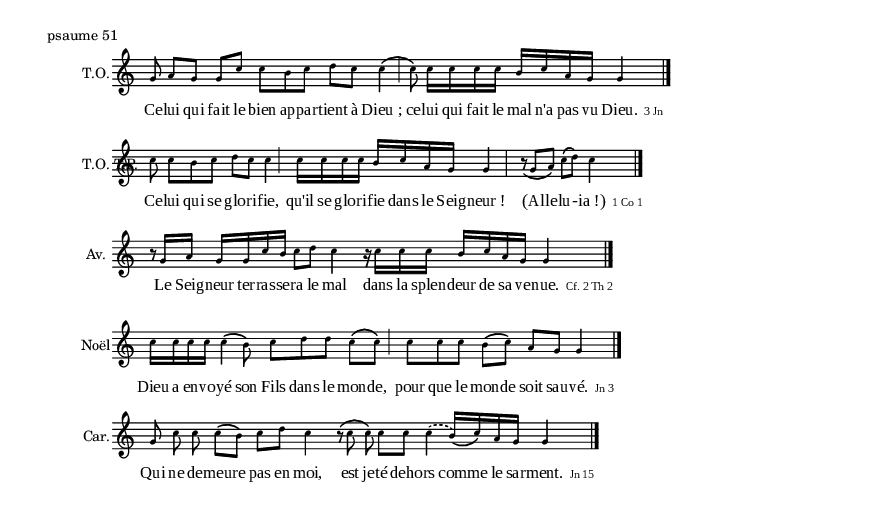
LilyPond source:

\version "2.10.0"
\include "definitions.ly"

\markup { psaume 51}

\relative c'' { 
	\new Staff {
		\cadenzaOn
		\set Staff.instrumentName = \markup{ \center-align { T.O. } }
		g8 a[ g] g[ c] \times 2/3 { c[ b c] } 
		d[ c]  	\times 2/3 { c4\(\cesure c8\) } 	
		c16[ c c c]  b16[ c a g]  g4
		\endBar
	}	\addlyrics {
		Ce -- lui qui fait le bien ap -- par -- tient à "Dieu ;" ce -- lui qui fait le mal n'a pas vu Dieu.
		\markup { \citation #"3 Jn"}
	}
}

\relative c'' { 
	\new Staff {
		\cadenzaOn
		\set Staff.instrumentName = \markup{ \center-align { T.O. T.P. } }
		c8
		\times 2/3 { c[ b c]}
		d[ c]
		c4
		\cesure\pespace
		c16[ c c c]
		b[ c a g]
		g4 \pespace
		\barre\pespace
		\times 2/3 {r8_\(g[ a]\)} c[\( d\)] c4
		\endBar
	}	\addlyrics {
		Ce -- lui qui se glo -- ri -- fie, qu'il se glo -- ri -- fie dans le Seig -- "neur !" "(Al" -- le -- lu -- - -- "ia !)"
		\markup { \citation #"1 Co 1"}
	}
}
\relative c'' { 
	\new Staff {
		\cadenzaOn
		\set Staff.instrumentName = \markup{ \center-align { Av. } }
		r8 g16[ a]
		g[ g c b]
		c8[ d]
		c4
		\pespace \pespace
		r16 c[ c c]
		b[ c a g]
		g4
		
		
		\endBar
	}	\addlyrics {
		Le Seig -- neur ter --  ras -- se -- ra le mal dans la splen -- deur de sa ve -- nue. 
		\markup { \citation #"Cf. 2 Th 2"}
	}
}
\relative c'' { 
	\new Staff {
		\cadenzaOn
		\set Staff.instrumentName = \markup{ \center-align { Noël } }
		c16[ c c c]
		\times 2/3 { c4\( b8\)}
		\times 2/3 { c[ d d]}
		c[\( c\)]
		\cesure \pespace
		\times 2/3 { c[ c c] }
		b[\( c\)]
		a[ g]
		g4
		\endBar
	}	\addlyrics {
		Dieu a en -- vo -- yé son Fils dans le mon -- de, pour que le mon -- de soit sau -- vé.
		\markup { \citation #"Jn 3"}
	}
}
\relative c'' { 
	\new Staff {
		\cadenzaOn
		\set Staff.instrumentName = \markup{ \center-align { Car. } }
		\times 2/3 { g8 c c}
		c[\( b\)]
		c[ d]
		c4
		\pespace\pespace
		\times 2/3 { r8\( c c\) }
		c[ c]
		\slurDashed
		c4(
		b16)[\( c\) a g]
		g4
		\endBar
	}	\addlyrics {
		Qui ne de -- meu -- re pas en moi, est je -- té deho -- rs com -- me le sar -- ment.
		\markup { \citation #"Jn 15"}
	}
}

